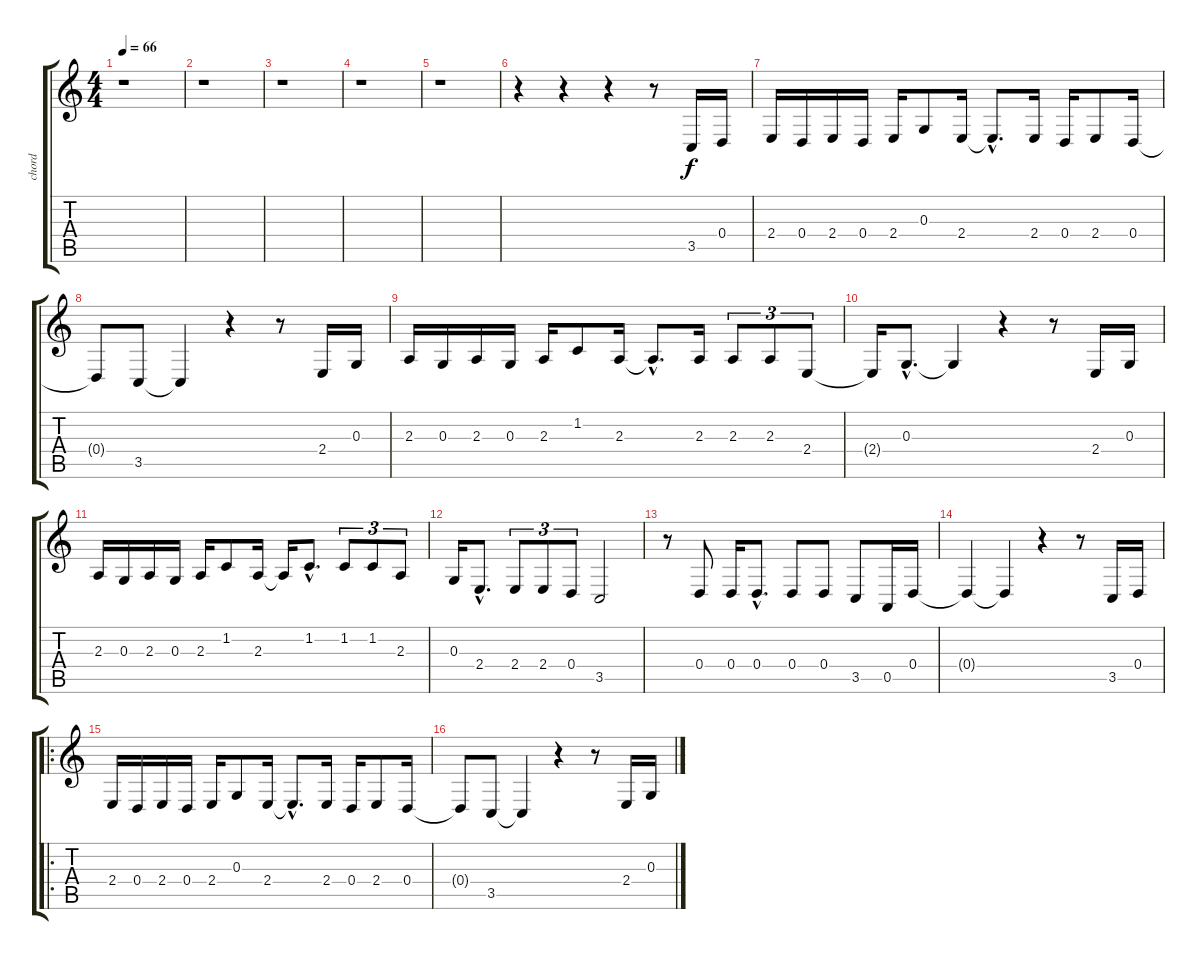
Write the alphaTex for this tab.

\track ("chord" "chord") {instrument brightacousticpiano}
\staff {score tabs}
\tuning (E4 B3 G3 D3 A2 E2) {hide}
\ts (4 4)
\tempo 66
\clef g2
\ks c
r.1{dy f instrument brightacousticpiano} |
r.1 |
r.1 |
r.1 |
r.1 |
r.4 r.4 r.4 r.8 3.5.16 0.4.16 |
2.4.16 0.4.16 2.4.16 0.4.16 2.4.16 0.3.8 2.4.16 2.4{hac t}.8{d} 2.4.16 0.4.16 2.4.8 0.4.16 |
0.4{t}.8 3.5.8 3.5{t}.4 r.4 r.8 2.4.16 0.3.16 |
2.3.16 0.3.16 2.3.16 0.3.16 2.3.16 1.2.8 2.3.16 2.3{hac t}.8{d} 2.3.16 2.3.8{tu (3 2)} 2.3.8{tu (3 2)} 2.4.8{tu (3 2)} |
2.4{t}.16 0.3{hac}.8{d} 0.3{t}.4 r.4 r.8 2.4.16 0.3.16 |
2.3.16 0.3.16 2.3.16 0.3.16 2.3.16 1.2.8 2.3.16 2.3{t}.16 1.2{hac}.8{d} 1.2.8{tu (3 2)} 1.2.8{tu (3 2)} 2.3.8{tu (3 2)} |
0.3.16 2.4{hac}.8{d} 2.4.8{tu (3 2)} 2.4.8{tu (3 2)} 0.4.8{tu (3 2)} 3.5.2 |
r.8 0.4.8 0.4.16 0.4{hac}.8{d} 0.4.8 0.4.8 3.5.8 0.5.16 0.4.16 |
0.4{t}.4 0.4{t}.4 r.4 r.8 3.5.16 0.4.16 |
\ro
2.4.16 0.4.16 2.4.16 0.4.16 2.4.16 0.3.8 2.4.16 2.4{hac t}.8{d} 2.4.16 0.4.16 2.4.8 0.4.16 |
0.4{t}.8 3.5.8 3.5{t}.4 r.4 r.8 2.4.16 0.3.16
